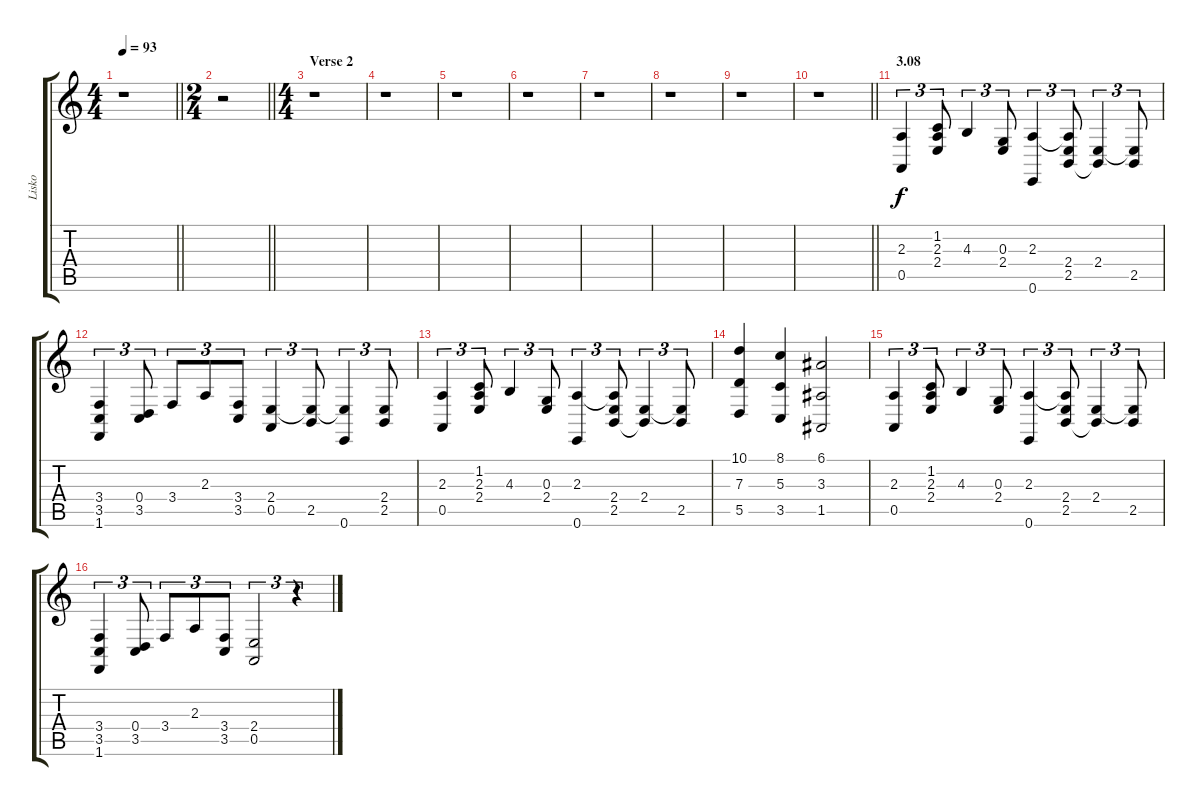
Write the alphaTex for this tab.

\track ("Lisko" "Lisko") {instrument accordion}
\staff {score tabs}
\tuning (E4 B3 G3 D3 A2 E2) {hide}
\ts (4 4)
\tempo 93
\clef g2
\barLineRight lightlight
\ks c
r.1{dy mp} |
\ts (2 4)
\barLineRight lightlight
r.2 |
\ts (4 4)
\section ("" "Verse 2")
r.1 |
r.1 |
r.1 |
r.1 |
r.1 |
r.1 |
r.1 |
\barLineRight lightlight
r.1 |
\section ("" "3.08")
(2.3 0.5).4{tu (3 2) dy f} (1.2 2.3 2.4).8{tu (3 2)} 4.3.4{tu (3 2)} (0.3 2.4).8{tu (3 2)} (2.3 0.6).4{tu (3 2)} (2.3{t} 2.4 2.5).8{tu (3 2)} (2.4 2.5{t}).4{tu (3 2)} (2.4{t} 2.5).8{tu (3 2)} |
(3.4 3.5 1.6).4{tu (3 2)} (0.4 3.5).8{tu (3 2)} 3.4.8{tu (3 2)} 2.3.8{tu (3 2)} (3.4 3.5).8{tu (3 2)} (2.4 0.5).4{tu (3 2)} (2.4{t} 2.5).8{tu (3 2)} (2.4{t} 0.6).4{tu (3 2)} (2.4 2.5).8{tu (3 2)} |
(2.3 0.5).4{tu (3 2)} (1.2 2.3 2.4).8{tu (3 2)} 4.3.4{tu (3 2)} (0.3 2.4).8{tu (3 2)} (2.3 0.6).4{tu (3 2)} (2.3{t} 2.4 2.5).8{tu (3 2)} (2.4 2.5{t}).4{tu (3 2)} (2.4{t} 2.5).8{tu (3 2)} |
(10.1 7.3 5.5).4 (8.1 5.3 3.5).4 (6.1 3.3 1.5).2 |
(2.3 0.5).4{tu (3 2)} (1.2 2.3 2.4).8{tu (3 2)} 4.3.4{tu (3 2)} (0.3 2.4).8{tu (3 2)} (2.3 0.6).4{tu (3 2)} (2.3{t} 2.4 2.5).8{tu (3 2)} (2.4 2.5{t}).4{tu (3 2)} (2.4{t} 2.5).8{tu (3 2)} |
(3.4 3.5 1.6).4{tu (3 2)} (0.4 3.5).8{tu (3 2)} 3.4.8{tu (3 2)} 2.3.8{tu (3 2)} (3.4 3.5).8{tu (3 2)} (2.4 0.5).2{tu (3 2)} r.4{tu (3 2)}
